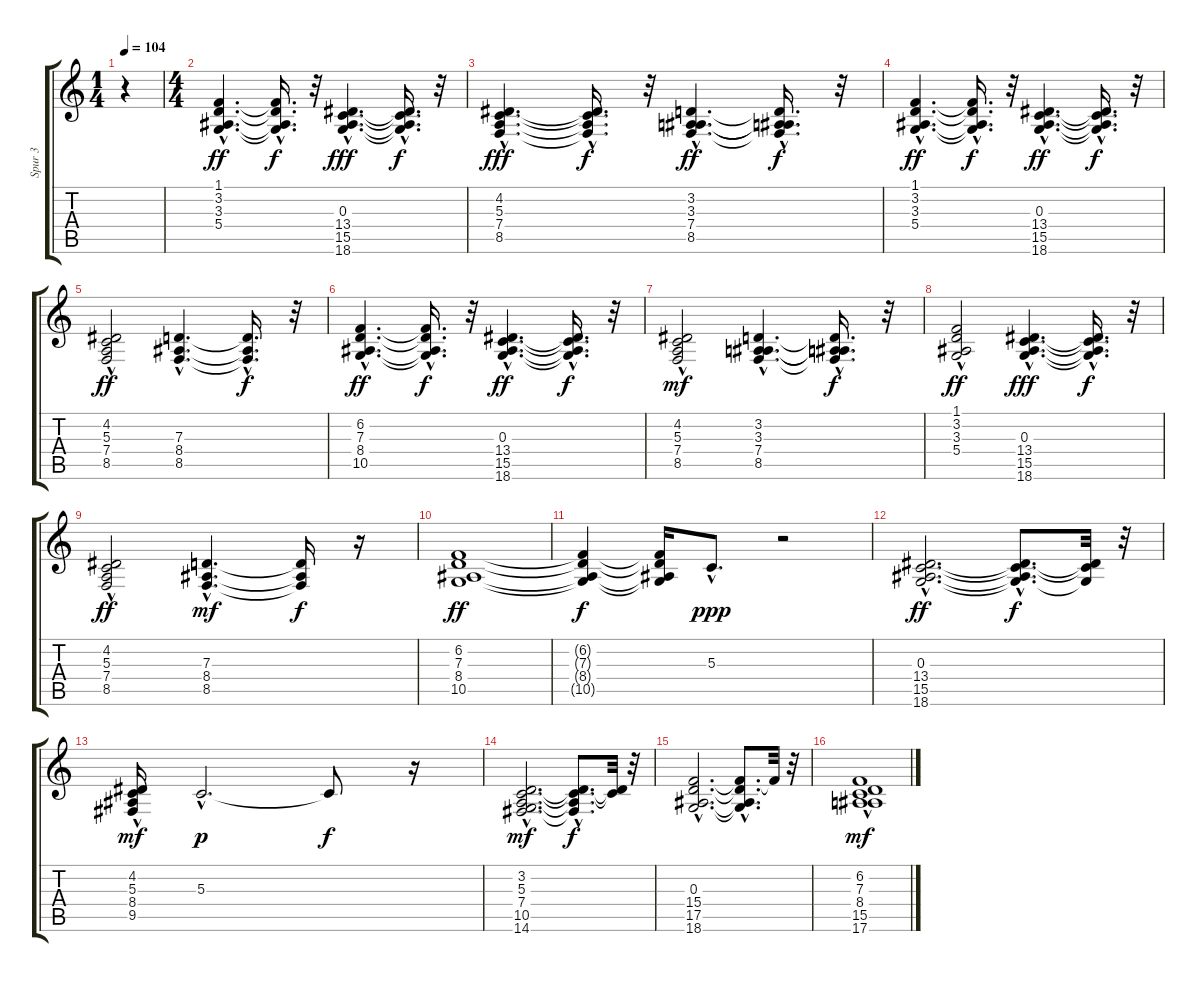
\track ("Spur 3" "Spur 3") {instrument acousticgrandpiano}
\staff {score tabs}
\tuning (E4 B3 G3 D3 A2 E2) {hide}
\ts (1 4)
\tempo 104
\clef g2
\ks c
r.4{dy ff instrument acousticgrandpiano} |
\ts (4 4)
(1.1{hac} 3.2{hac} 3.3{hac} 5.4{hac}).4{d instrument electricpiano2} (1.1{hac t} 3.2{hac t} 3.3{t} 5.4{t}).16{d dy f} r.32 (0.3{hac} 13.4{hac} 15.5{hac} 18.6{hac}).4{d dy fff} (0.3{hac t} 13.4{hac t} 15.5{t} 18.6{hac t}).16{d dy f} r.32 |
(4.2{hac} 5.3{hac} 7.4{hac} 8.5{hac}).4{d dy fff} (4.2{hac t} 5.3{hac t} 7.4{hac t} 8.5{t}).16{d dy f} r.32 (3.2{hac} 3.3{hac} 7.4{hac} 8.5{hac}).4{d dy ff} (3.2{hac t} 3.3{t} 7.4{t} 8.5{t}).16{d dy f} r.32 |
(1.1{hac} 3.2{hac} 3.3{hac} 5.4{hac}).4{d dy ff} (1.1{hac t} 3.2{hac t} 3.3{hac t} 5.4{hac t}).16{d dy f} r.32 (0.3{hac} 13.4{hac} 15.5{hac} 18.6{hac}).4{d dy ff} (0.3{hac t} 13.4{hac t} 15.5{hac t} 18.6{t}).16{d dy f} r.32 |
(4.2 5.3{hac} 7.4{hac} 8.5{hac}).2{dy ff} (7.3{hac} 8.4{hac} 8.5{hac}).4{d} (7.3{hac t} 8.4{hac t} 8.5{t}).16{d dy f} r.32 |
(6.2{hac} 7.3{hac} 8.4{hac} 10.5{hac}).4{d dy ff} (6.2{hac t} 7.3{hac t} 8.4{t} 10.5{t}).16{d dy f} r.32 (0.3{hac} 13.4{hac} 15.5{hac} 18.6{hac}).4{d dy ff} (0.3{hac t} 13.4{hac t} 15.5{t} 18.6{t}).16{d dy f} r.32 |
(4.2 5.3{hac} 7.4{hac} 8.5{hac}).2{dy mf} (3.2{hac} 3.3{hac} 7.4{hac} 8.5{hac}).4{d} (3.2{hac t} 3.3{t} 7.4{t} 8.5{t}).16{d dy f} r.32 |
(1.1 3.2{hac} 3.3{hac} 5.4{hac}).2{dy ff} (0.3{hac} 13.4{hac} 15.5{hac} 18.6{hac}).4{d dy fff} (0.3{t} 13.4{hac t} 15.5{t} 18.6{t}).16{d dy f} r.32 |
(4.2 5.3{hac} 7.4{hac} 8.5{hac}).2{dy ff} (7.3{hac} 8.4{hac} 8.5{hac}).4{d dy mf} (7.3{t} 8.4{t} 8.5{t}).16{dy f} r.16 |
(6.2 7.3 8.4 10.5).1{dy ff} |
(6.2{t} 7.3{t} 8.4{t} 10.5{t}).4{dy f} (6.2{t} 7.3{t} 8.4{t} 10.5{t}).16 5.3{hac}.8{d dy ppp} r.2 |
(0.3{hac} 13.4{hac} 15.5{hac} 18.6{hac}).2{d dy ff} (0.3{hac t} 13.4{hac t} 15.5{hac t} 18.6{t}).8{d dy f} (0.3{t} 13.4{t} 15.5{t}).32 r.32 |
(4.2 5.3 8.4{hac} 9.5{hac}).16{dy mf} 5.3{hac}.2{d dy p} 5.3{t}.8{dy f} r.16 |
(3.2{hac} 5.3{hac} 7.4{hac} 10.5 14.6{hac}).2{d dy mf} (3.2{hac t} 5.3{hac t} 7.4{hac t} 14.6{hac t}).8{d dy f} (3.2{t} 5.3{t}).32 r.32 |
(0.3{hac} 15.4{hac} 17.5{hac} 18.6{hac}).2{d} (0.3{t} 15.4{hac t} 17.5{hac t} 18.6{hac t}).8{d} 15.4{t}.32 r.32 |
(6.2 7.3{hac} 8.4{hac} 15.5 17.6{hac}).1{dy mf}
